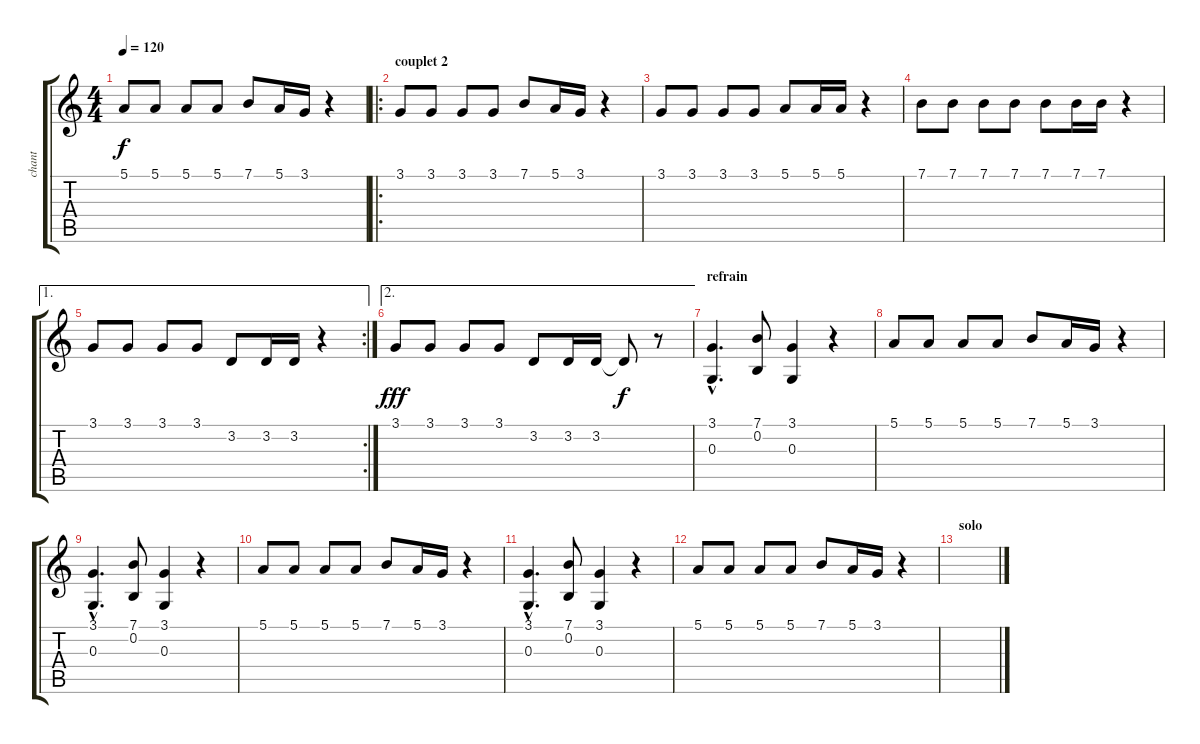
\track ("chant" "chant") {instrument flute}
\staff {score tabs}
\tuning (E4 B3 G3 D3 A2 E2) {hide}
\ts (4 4)
\tempo 120
\clef g2
\ks c
5.1.8{dy f} 5.1.8 5.1.8 5.1.8 7.1.8 5.1.16 3.1.16 r.4 |
\ro
\section ("" "couplet 2")
3.1.8 3.1.8 3.1.8 3.1.8 7.1.8 5.1.16 3.1.16 r.4 |
3.1.8 3.1.8 3.1.8 3.1.8 5.1.8 5.1.16 5.1.16 r.4 |
7.1.8 7.1.8 7.1.8 7.1.8 7.1.8 7.1.16 7.1.16 r.4 |
\ae 1
\rc 2
3.1.8 3.1.8 3.1.8 3.1.8 3.2.8 3.2.16 3.2.16 r.4 |
\ae 2
3.1.8{dy fff} 3.1.8 3.1.8 3.1.8 3.2.8 3.2.16 3.2.16 3.2{t}.8{dy f} r.8 |
\section ("" "refrain")
(3.1{hac} 0.3{hac}).4{d} (7.1 0.2).8 (3.1 0.3).4 r.4 |
5.1.8 5.1.8 5.1.8 5.1.8 7.1.8 5.1.16 3.1.16 r.4 |
(3.1{hac} 0.3{hac}).4{d} (7.1 0.2).8 (3.1 0.3).4 r.4 |
5.1.8 5.1.8 5.1.8 5.1.8 7.1.8 5.1.16 3.1.16 r.4 |
(3.1{hac} 0.3{hac}).4{d} (7.1 0.2).8 (3.1 0.3).4 r.4 |
5.1.8 5.1.8 5.1.8 5.1.8 7.1.8 5.1.16 3.1.16 r.4 |
\section ("" "solo")
